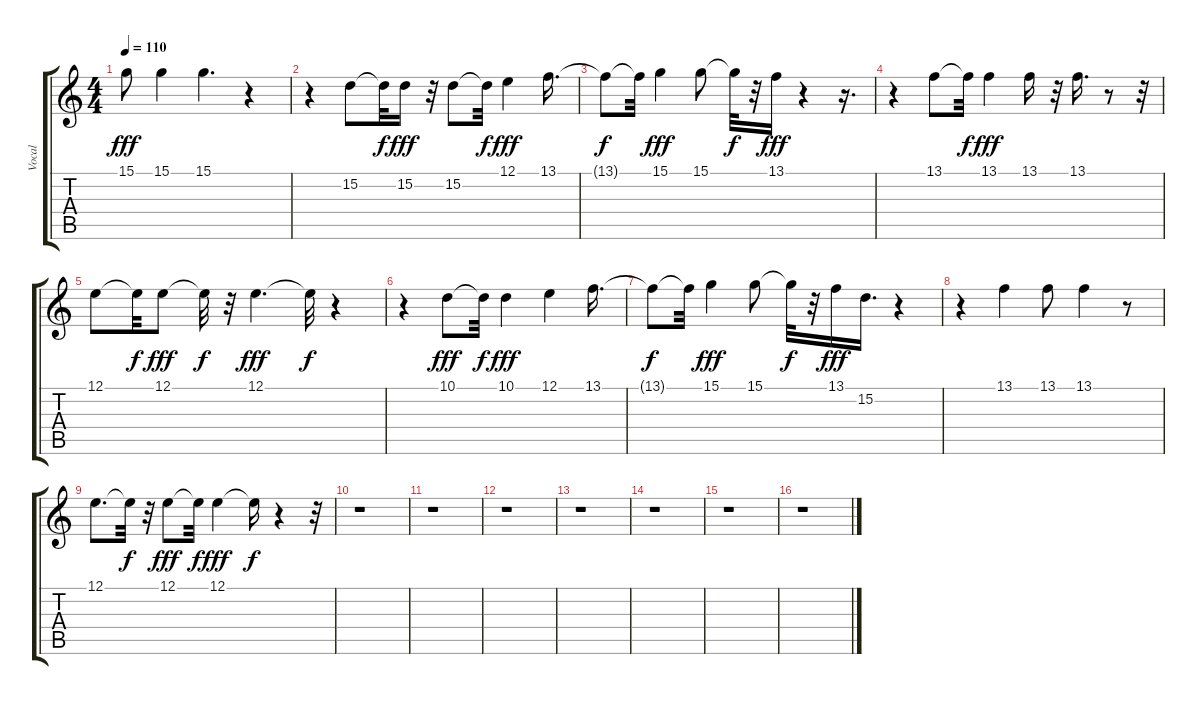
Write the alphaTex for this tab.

\track ("Vocal" "Vocal") {instrument choiraahs}
\staff {score tabs}
\tuning (E4 B3 G3 D3 A2 E2) {hide}
\ts (4 4)
\tempo 110
\clef g2
\ks c
15.1.8{dy fff} 15.1.4 15.1.4{d} r.4 |
r.4 15.2.8 15.2{t}.32{dy f} 15.2.16{dy fff} r.32 15.2.8 15.2{t}.32{dy f} 12.1.4{dy fff} 13.1.16{d} |
13.1{t}.8{dy f} 13.1{t}.32 15.1.4{dy fff} 15.1.8 15.1{t}.32{dy f} r.32 13.1.16{dy fff} r.4 r.16{d} |
r.4 13.1.8 13.1{t}.32{dy f} 13.1.4{dy fff} 13.1.16 r.32 13.1.16{d} r.8 r.32 |
12.1.8 12.1{t}.32{dy f} 12.1.8{dy fff} 12.1{t}.32{dy f} r.32 12.1.4{d dy fff} 12.1{t}.32{dy f} r.4 |
r.4 10.1.8{dy fff} 10.1{t}.32{dy f} 10.1.4{dy fff} 12.1.4 13.1.16{d} |
13.1{t}.8{dy f} 13.1{t}.32 15.1.4{dy fff} 15.1.8 15.1{t}.32{dy f} r.32 13.1.16{dy fff} 15.2.16{d} r.4 |
r.4 13.1.4 13.1.8 13.1.4 r.8 |
12.1.8{d} 12.1{t}.32{dy f} r.32 12.1.8{dy fff} 12.1{t}.32{dy f} 12.1.4{dy fff} 12.1{t}.16{dy f} r.4 r.32 |
r.1 |
r.1 |
r.1 |
r.1 |
r.1 |
r.1 |
r.1
